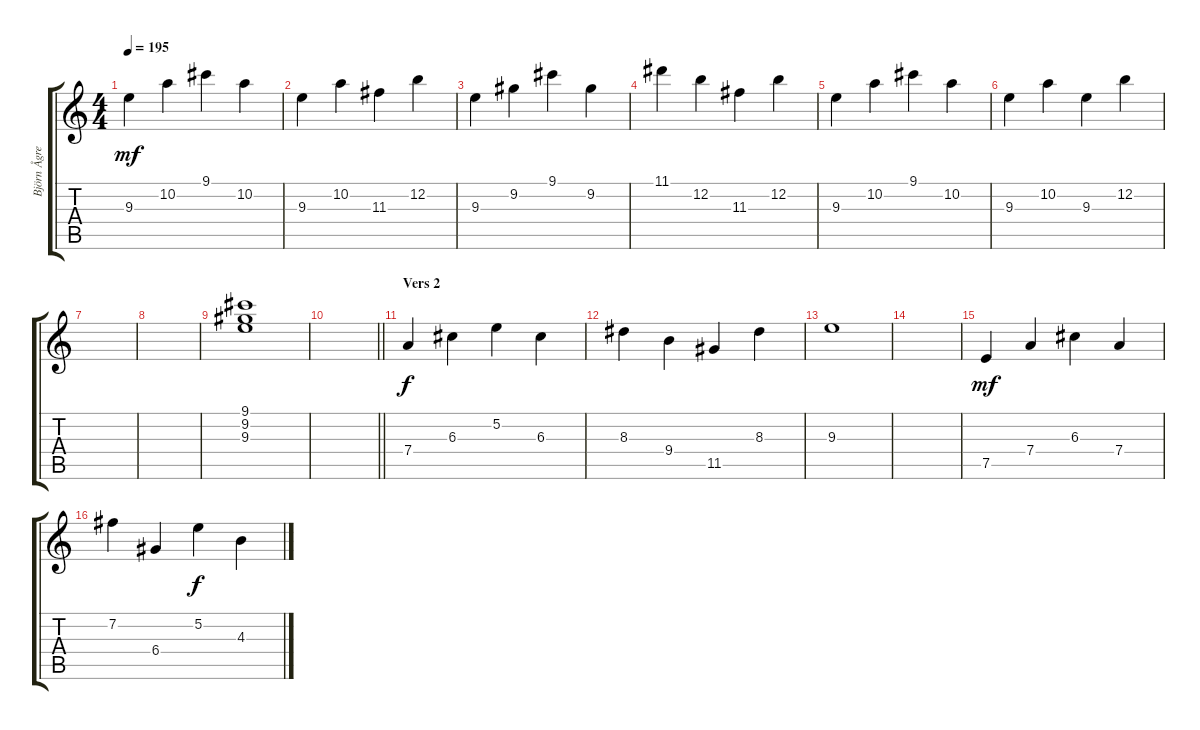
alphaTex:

\track ("Björn Ågren (guitar)" "Björn Ågre") {instrument electricguitarjazz}
\staff {score tabs}
\tuning (E4 B3 G3 D3 A2 E2) {hide}
\ts (4 4)
\tempo 195
\clef g2
\ks c
9.3.4{dy mf} 10.2.4 9.1.4 10.2.4 |
9.3.4 10.2.4 11.3.4 12.2.4 |
9.3.4 9.2.4 9.1.4 9.2.4 |
11.1.4 12.2.4 11.3.4 12.2.4 |
9.3.4 10.2.4 9.1.4 10.2.4 |
9.3.4 10.2.4 9.3.4 12.2.4 |
|
|
(9.1 9.2 9.3).1 |
\barLineRight lightlight
|
\section ("" "Vers 2")
7.4.4{dy f} 6.3.4 5.2.4 6.3.4 |
8.3.4 9.4.4 11.5.4 8.3.4 |
9.3.1 |
|
7.5.4{dy mf} 7.4.4 6.3.4 7.4.4 |
7.2.4 6.4.4 5.2.4{dy f} 4.3.4
